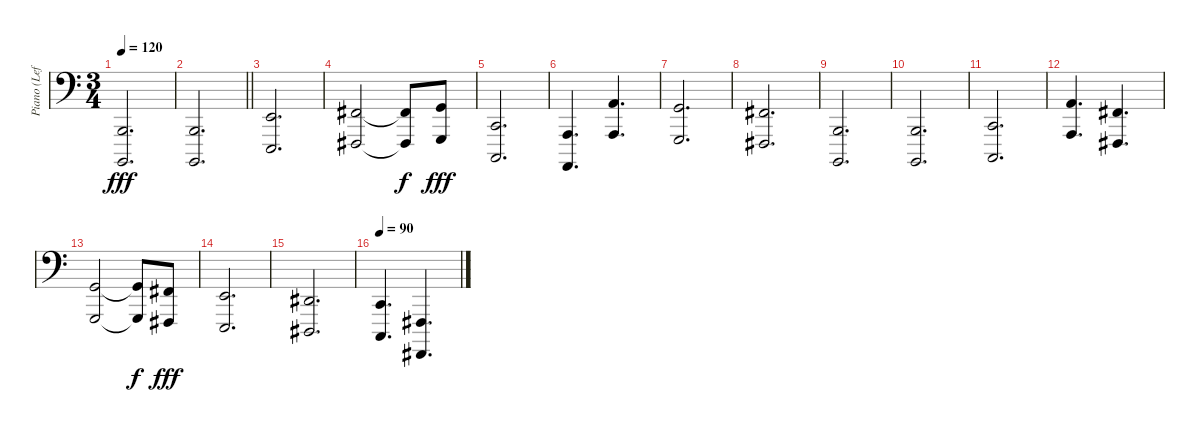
\track ("Piano (Left)" "Piano (Lef") {instrument acousticgrandpiano}
\staff {score}
\tuning (B2 G2 D2 A1 E1 B0 Gb0) {hide}
\ts (3 4)
\tempo 120
\clef f4
\ks c
(2.4 0.6).2{d dy fff} |
\barLineRight lightlight
(2.4 0.6).2{d} |
\section ("" "")
(2.3 0.5).2{d} |
(4.3 2.5).2 (4.3{t} 2.5{t}).8{dy f} (5.3 3.5).8{dy fff} |
(3.4 1.6).2{d} |
(5.5 3.7).4{d} (2.2 0.4).4{d} |
(5.3 3.5).2{d} |
(4.3 2.5).2{d} |
(2.4 0.6).2{d} |
(2.4 0.6).2{d} |
(3.4 1.6).2{d} |
(2.2 0.4).4{d} (4.3 2.5).4{d} |
(5.3 3.5).2 (5.3{t} 3.5{t}).8{dy f} (4.3 2.5).8{dy fff} |
(2.3 0.5).2{d} |
(6.4 4.6).2{d} |
\tempo 90
(3.4 1.6).4{d} (2.5 0.7).4{d}
